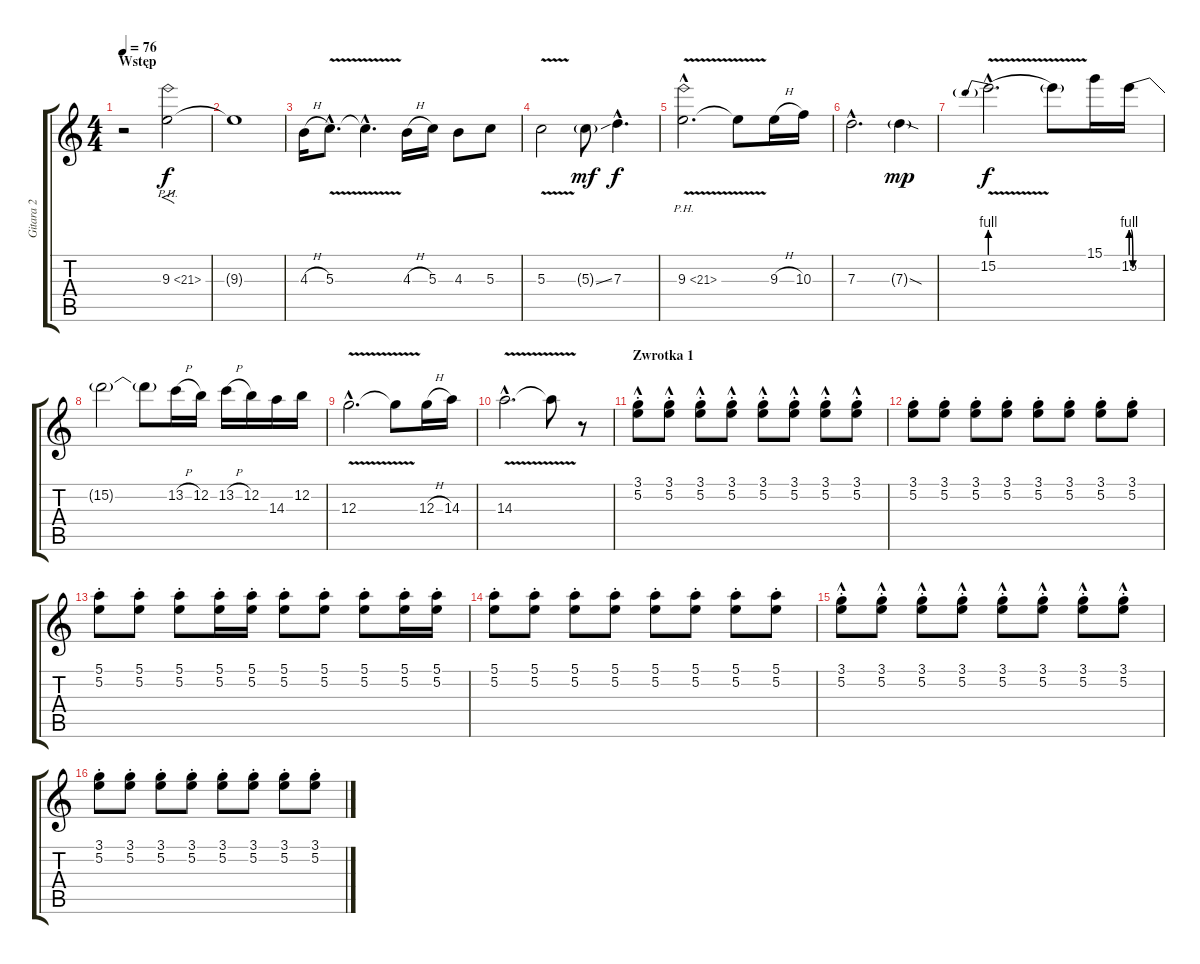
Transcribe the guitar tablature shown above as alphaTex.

\track ("Gitara 2" "Gitara 2") {instrument overdrivenguitar}
\staff {score tabs}
\tuning (E4 B3 G3 D3 A2 E2) {hide}
\ts (4 4)
\section ("" "Wstęp")
\tempo 76
\clef g2
\ks c
r.2{dy f instrument overdrivenguitar} 9.3{ph 12}.2{f} |
9.3{t}.1 |
4.3{h}.16 5.3{v hac}.8{d} 5.3{hac t}.4{d} 4.3{h}.16 5.3.16 4.3.8 5.3.8 |
5.3{v}.2 5.3{ss g}.8{dy mf} 7.3{hac}.4{d dy f} |
9.3{ph 12 v hac}.2{d} 9.3{t}.8 9.3{h}.16 10.3.16 |
7.3{hac}.2{d} 7.3{sod g}.4{dy mp} |
15.2{be (prebend 0 4 60 4) v hac}.2{d dy f} 15.2{t}.8 15.1.16 15.2{be (custom 0 4 4 0 11 0 24 0 60 0)}.16 |
15.2{t}.2 15.2{t}.8 13.2{h}.16 12.2.16 13.2{h}.16 12.2.16 14.3.16 12.2.16 |
12.3{v hac}.2{d} 12.3{t}.8 12.3{h}.16 14.3.16 |
14.3{v hac}.2{d} 14.3{t}.8 r.8 |
\section ("" "Zwrotka 1")
(3.1{hac st} 5.2{st}).8{volume 11 balance 8 instrument electricguitarclean} (3.1{hac st} 5.2{st}).8 (3.1{hac st} 5.2{st}).8 (3.1{hac st} 5.2{st}).8 (3.1{hac st} 5.2{st}).8 (3.1{hac st} 5.2{st}).8 (3.1{hac st} 5.2{st}).8 (3.1{hac st} 5.2{st}).8 |
(3.1{st} 5.2{st}).8 (3.1{st} 5.2{st}).8 (3.1{st} 5.2{st}).8 (3.1{st} 5.2{st}).8 (3.1{st} 5.2{st}).8 (3.1{st} 5.2{st}).8 (3.1{st} 5.2{st}).8 (3.1{st} 5.2{st}).8 |
(5.1{st} 5.2{st}).8 (5.1{st} 5.2{st}).8 (5.1{st} 5.2{st}).8 (5.1{st} 5.2{st}).16 (5.1{st} 5.2{st}).16 (5.1{st} 5.2{st}).8 (5.1{st} 5.2{st}).8 (5.1{st} 5.2{st}).8 (5.1{st} 5.2{st}).16 (5.1{st} 5.2{st}).16 |
(5.1{st} 5.2{st}).8 (5.1{st} 5.2{st}).8 (5.1{st} 5.2{st}).8 (5.1{st} 5.2{st}).8 (5.1{st} 5.2{st}).8 (5.1{st} 5.2{st}).8 (5.1{st} 5.2{st}).8 (5.1{st} 5.2{st}).8 |
(3.1{hac st} 5.2{st}).8 (3.1{hac st} 5.2{st}).8 (3.1{hac st} 5.2{st}).8 (3.1{hac st} 5.2{st}).8 (3.1{hac st} 5.2{st}).8 (3.1{hac st} 5.2{st}).8 (3.1{hac st} 5.2{st}).8 (3.1{hac st} 5.2{st}).8 |
(3.1{st} 5.2{st}).8 (3.1{st} 5.2{st}).8 (3.1{st} 5.2{st}).8 (3.1{st} 5.2{st}).8 (3.1{st} 5.2{st}).8 (3.1{st} 5.2{st}).8 (3.1{st} 5.2{st}).8 (3.1{st} 5.2{st}).8
